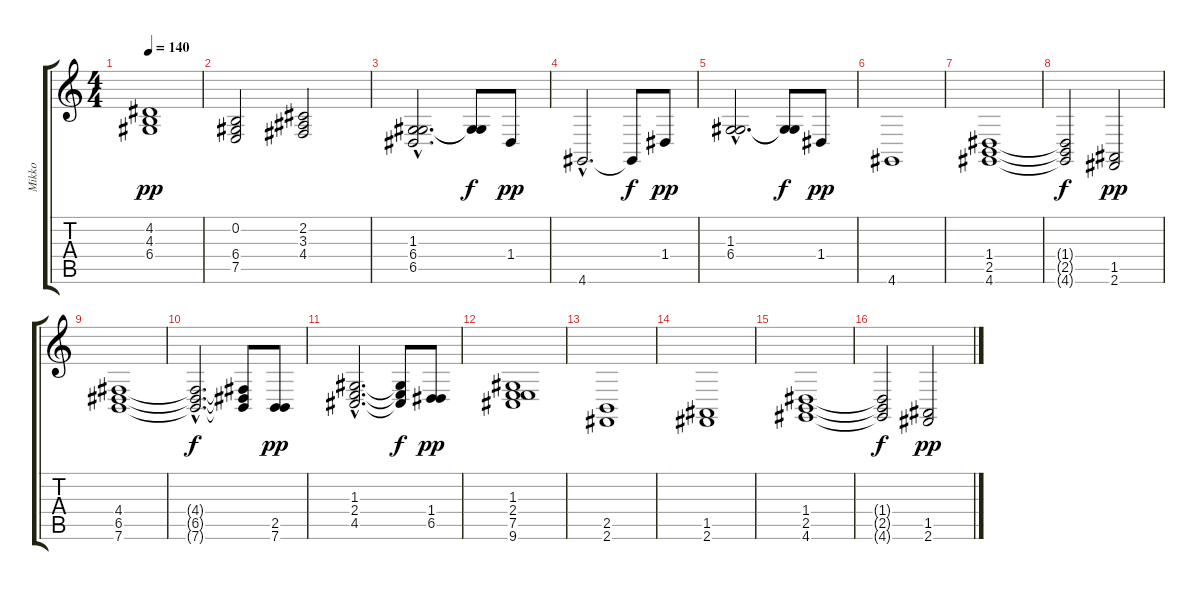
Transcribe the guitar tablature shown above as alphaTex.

\track ("Mikko" "Mikko") {instrument acousticgrandpiano}
\staff {score tabs}
\tuning (E4 B3 G3 D3 A2 E2) {hide}
\ts (4 4)
\tempo 140
\clef g2
\ks c
(4.2 4.3 6.4).1{dy pp} |
(0.2 6.4 7.5).2 (2.2 3.3 4.4).2 |
(1.3{hac} 6.4{hac} 6.5).2{d} (1.3{t} 6.4{t}).8{dy f} 1.4.8{dy pp} |
4.6{hac}.2{d} 4.6{t}.8{dy f} 1.4.8{dy pp} |
(1.3{hac} 6.4{hac}).2{d} (1.3{t} 6.4{t}).8{dy f} 1.4.8{dy pp} |
4.6.1 |
(1.4 2.5 4.6).1{volume 9 instrument acousticgrandpiano} |
(1.4{t} 2.5{t} 4.6{t}).2{dy f} (1.5 2.6).2{dy pp} |
(4.4 6.5 7.6).1{volume 10 instrument acousticgrandpiano} |
(4.4{hac t} 6.5{hac t} 7.6{hac t}).2{d dy f} (4.4{t} 6.5{t} 7.6{t}).8 (2.5 7.6).8{dy pp} |
(1.3{hac} 2.4{hac} 4.5{hac}).2{d} (1.3{t} 2.4{t} 4.5{t}).8{dy f} (1.4 6.5).8{dy pp} |
(1.3 2.4 7.5 9.6).1 |
(2.5 2.6).1 |
(1.5 2.6).1 |
(1.4 2.5 4.6).1{volume 10 instrument acousticgrandpiano} |
(1.4{t} 2.5{t} 4.6{t}).2{dy f} (1.5 2.6).2{dy pp}
